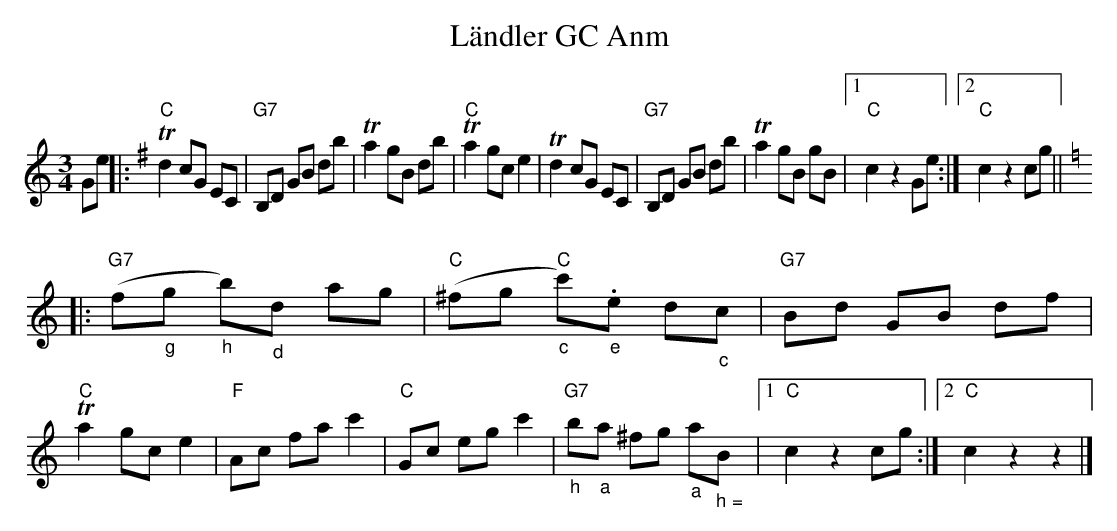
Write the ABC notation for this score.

X:1
T: Ländler GC Anm
M:3/4
L:1/8
K:C  %%MIDI gchordon
Ge |:[K:G] "C"Td2 cG EC | "G7"B,D GB db | Ta2 gB db | "C"Ta2 gc e2 |\
  Td2 cG EC | "G7"B,D GB db | Ta2 gB gB |1 "C"c2z2 Ge :|2 "C"c2z2 cg ||
[K:C] |:"" "G7"(f"_g"g "_h"b)"_d"d ag | "C"(^fg"C" "_c"c')"_e".e d"_c"c | "G7"Bd GB df | "C"Ta2 gc e2 |\
 "F"Ac fa c'2 | "C"Gc eg c'2 |  "G7""_h"b"_a"a ^fg "_a"a"_ h ="B |1 "C"c2z2 cg :|2 "C"c2 z2z2 |]
